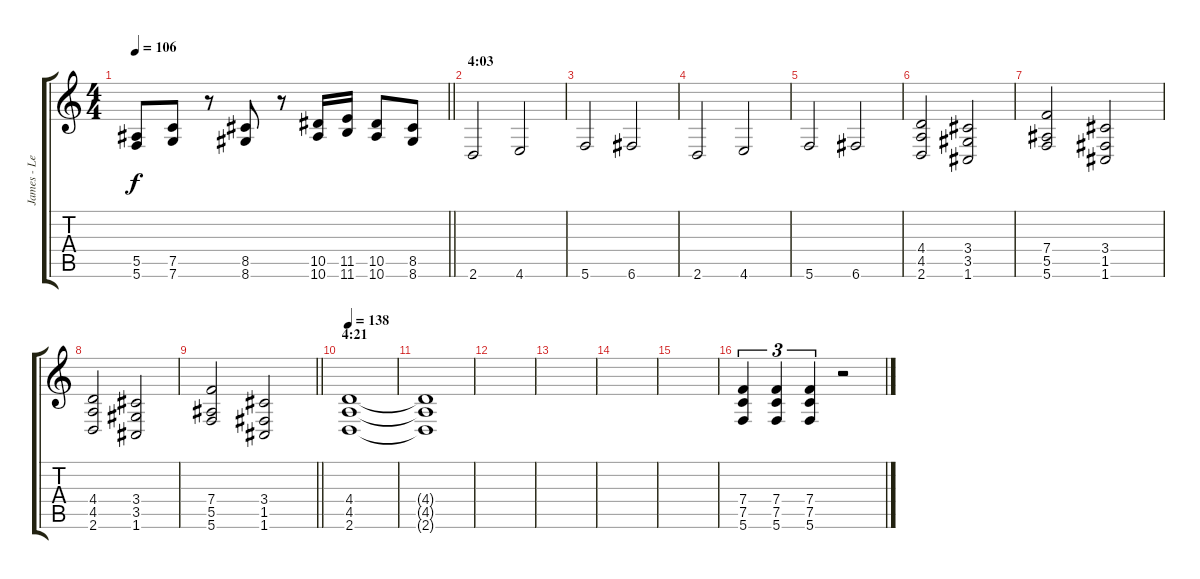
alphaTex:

\track ("James - Left" "James - Le") {instrument distortionguitar}
\staff {score tabs}
\tuning (C4 G3 Eb3 Bb2 F2 C2) {hide}
\ts (4 4)
\tempo 106
\clef g2
\barLineRight lightlight
\ks c
(5.5 5.6).8{dy f} (7.5 7.6).8 r.8 (8.5 8.6).8 r.8 (10.5 10.6).16 (11.5 11.6).16 (10.5 10.6).8 (8.5 8.6).8 |
\section ("" "4:03")
2.6.2 4.6.2 |
5.6.2 6.6.2 |
2.6.2 4.6.2 |
5.6.2 6.6.2 |
(4.4 4.5 2.6).2 (3.4 3.5 1.6).2 |
(7.4 5.5 5.6).2 (3.4 1.5 1.6).2 |
(4.4 4.5 2.6).2 (3.4 3.5 1.6).2 |
\barLineRight lightlight
(7.4 5.5 5.6).2 (3.4 1.5 1.6).2 |
\section ("" "4:21")
\tempo 138
(4.4 4.5 2.6).1 |
(4.4{t} 4.5{t} 2.6{t}).1 |
|
|
|
|
(7.4 7.5 5.6).4{tu (3 2)} (7.4 7.5 5.6).4{tu (3 2)} (7.4 7.5 5.6).4{tu (3 2)} r.2
